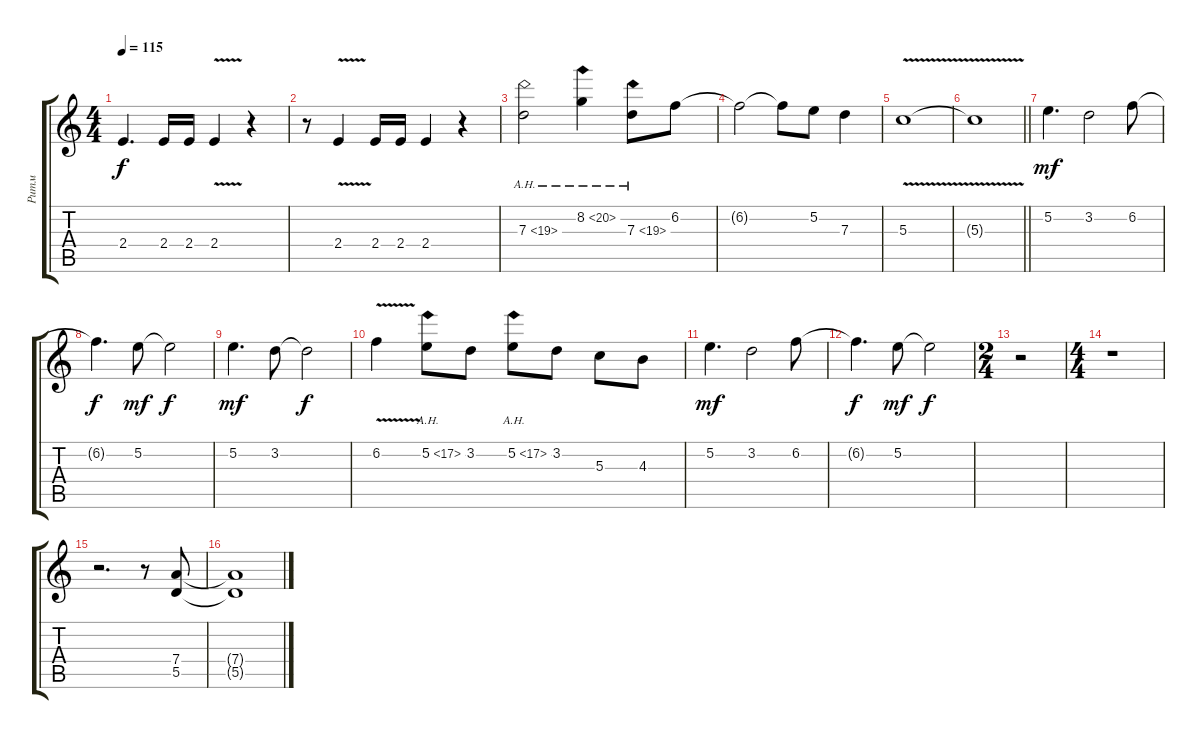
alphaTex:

\track ("Ритм" "Ритм") {instrument distortionguitar}
\staff {score tabs}
\tuning (E4 B3 G3 D3 A2 E2) {hide}
\ts (4 4)
\tempo 115
\clef g2
\ks c
2.4.4{d dy f} 2.4.16 2.4.16 2.4{v}.4 r.4 |
r.8 2.4{v}.4 2.4.16 2.4.16 2.4.4 r.4 |
7.3{ah 12}.2 8.2{ah 12}.4 7.3{ah 12}.8 6.2.8 |
6.2{t}.2 6.2{t}.8 5.2.8 7.3.4 |
5.3{v}.1 |
\barLineRight lightlight
5.3{t}.1 |
5.2.4{d dy mf} 3.2.2 6.2.8 |
6.2{t}.4{d dy f} 5.2.8{dy mf} 5.2{t}.2{dy f} |
5.2.4{d dy mf} 3.2.8 3.2{t}.2{dy f} |
6.2{v}.4 5.2{ah 12}.8 3.2.8 5.2{ah 12}.8 3.2.8 5.3.8 4.3.8 |
5.2.4{d dy mf} 3.2.2 6.2.8 |
6.2{t}.4{d dy f} 5.2.8{dy mf} 5.2{t}.2{dy f} |
\ts (2 4)
r.2 |
\ts (4 4)
r.1 |
r.2{d volume 14 instrument distortionguitar} r.8 (7.4 5.5).8 |
(7.4{t} 5.5{t}).1
